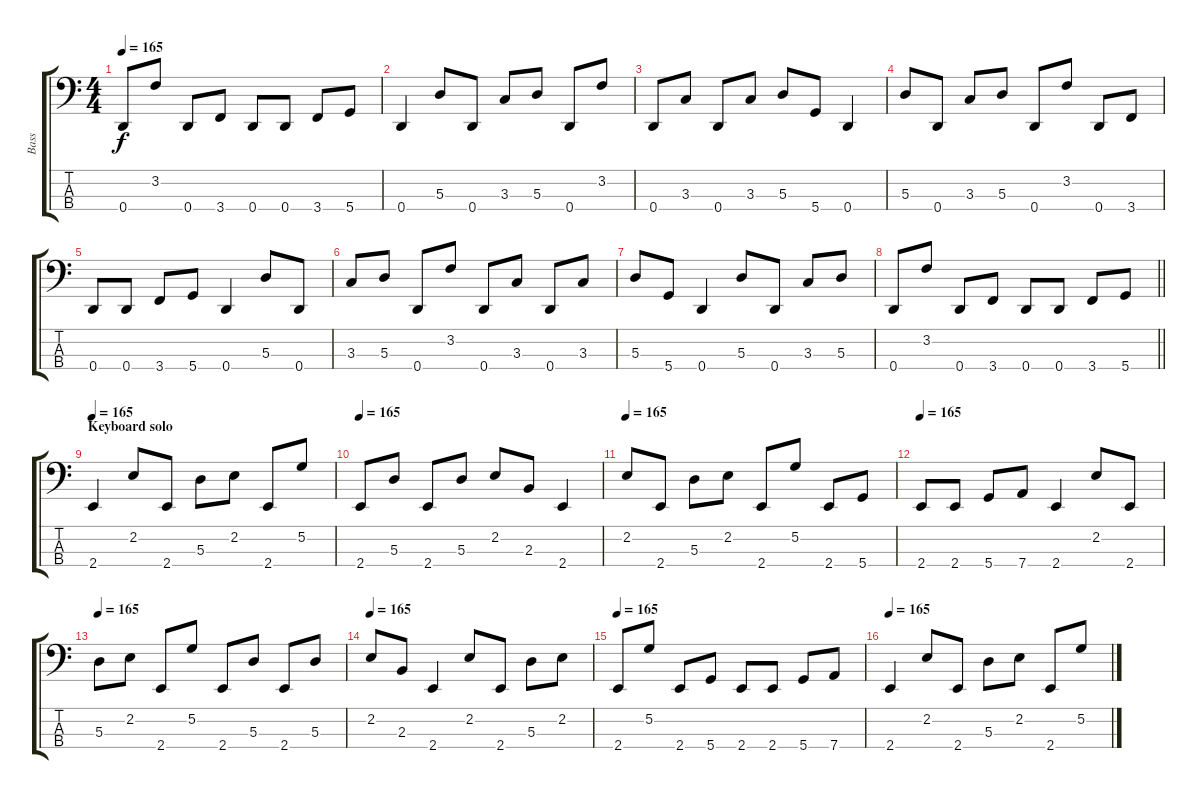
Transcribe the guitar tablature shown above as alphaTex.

\track ("Bass" "Bass") {instrument electricbassfinger}
\staff {score tabs}
\tuning (G2 D2 A1 D1) {hide}
\ts (4 4)
\tempo 165
\clef f4
\ks c
0.4.8{dy f} 3.2.8 0.4.8 3.4.8 0.4.8 0.4.8 3.4.8 5.4.8 |
0.4.4 5.3.8 0.4.8 3.3.8 5.3.8 0.4.8 3.2.8 |
0.4.8 3.3.8 0.4.8 3.3.8 5.3.8 5.4.8 0.4.4 |
5.3.8 0.4.8 3.3.8 5.3.8 0.4.8 3.2.8 0.4.8 3.4.8 |
0.4.8 0.4.8 3.4.8 5.4.8 0.4.4 5.3.8 0.4.8 |
3.3.8 5.3.8 0.4.8 3.2.8 0.4.8 3.3.8 0.4.8 3.3.8 |
5.3.8 5.4.8 0.4.4 5.3.8 0.4.8 3.3.8 5.3.8 |
\barLineRight lightlight
0.4.8 3.2.8 0.4.8 3.4.8 0.4.8 0.4.8 3.4.8 5.4.8 |
\section ("" "Keyboard solo")
\tempo 165
2.4.4 2.2.8 2.4.8 5.3.8 2.2.8 2.4.8 5.2.8 |
\tempo 165
2.4.8 5.3.8 2.4.8 5.3.8 2.2.8 2.3.8 2.4.4 |
\tempo 165
2.2.8 2.4.8 5.3.8 2.2.8 2.4.8 5.2.8 2.4.8 5.4.8 |
\tempo 165
2.4.8 2.4.8 5.4.8 7.4.8 2.4.4 2.2.8 2.4.8 |
\tempo 165
5.3.8 2.2.8 2.4.8 5.2.8 2.4.8 5.3.8 2.4.8 5.3.8 |
\tempo 165
2.2.8 2.3.8 2.4.4 2.2.8 2.4.8 5.3.8 2.2.8 |
\tempo 165
2.4.8 5.2.8 2.4.8 5.4.8 2.4.8 2.4.8 5.4.8 7.4.8 |
\tempo 165
2.4.4 2.2.8 2.4.8 5.3.8 2.2.8 2.4.8 5.2.8
